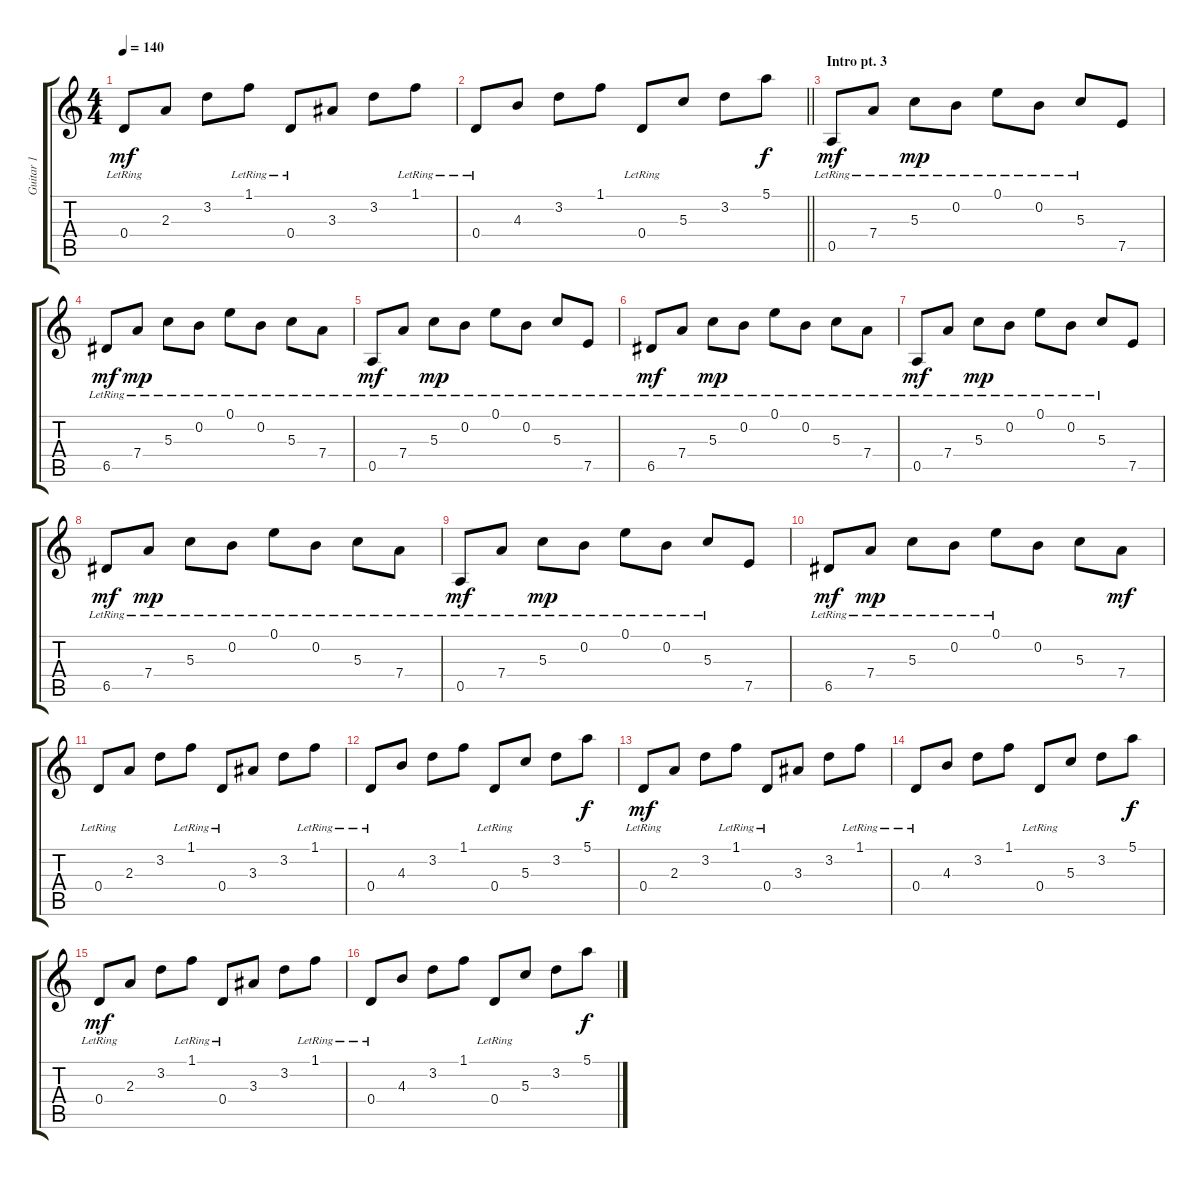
\track ("Guitar 1" "Guitar 1") {instrument electricguitarclean}
\staff {score tabs}
\tuning (E4 B3 G3 D3 A2 E2) {hide}
\ts (4 4)
\tempo 140
\clef g2
\ks c
0.4{lr}.8{dy mf} 2.3.8 3.2.8 1.1{lr}.8 0.4{lr}.8 3.3.8 3.2.8 1.1{lr}.8 |
\barLineRight lightlight
0.4{lr}.8 4.3.8 3.2.8 1.1.8 0.4{lr}.8 5.3.8 3.2.8 5.1.8{dy f} |
\section ("" "Intro pt. 3")
0.5{lr}.8{dy mf} 7.4{lr}.8 5.3{lr}.8{dy mp} 0.2{lr}.8 0.1{lr}.8 0.2{lr}.8 5.3{lr}.8 7.5.8 |
6.5{lr}.8{dy mf} 7.4{lr}.8{dy mp} 5.3{lr}.8 0.2{lr}.8 0.1{lr}.8 0.2{lr}.8 5.3{lr}.8 7.4{lr}.8 |
0.5{lr}.8{dy mf} 7.4{lr}.8 5.3{lr}.8{dy mp} 0.2{lr}.8 0.1{lr}.8 0.2{lr}.8 5.3{lr}.8 7.5{lr}.8 |
6.5{lr}.8{dy mf} 7.4{lr}.8 5.3{lr}.8{dy mp} 0.2{lr}.8 0.1{lr}.8 0.2{lr}.8 5.3{lr}.8 7.4{lr}.8 |
0.5{lr}.8{dy mf} 7.4{lr}.8 5.3{lr}.8{dy mp} 0.2{lr}.8 0.1{lr}.8 0.2{lr}.8 5.3{lr}.8 7.5.8 |
6.5{lr}.8{dy mf} 7.4{lr}.8{dy mp} 5.3{lr}.8 0.2{lr}.8 0.1{lr}.8 0.2{lr}.8 5.3{lr}.8 7.4{lr}.8 |
0.5{lr}.8{dy mf} 7.4{lr}.8 5.3{lr}.8{dy mp} 0.2{lr}.8 0.1{lr}.8 0.2{lr}.8 5.3{lr}.8 7.5.8 |
6.5{lr}.8{dy mf} 7.4{lr}.8{dy mp} 5.3{lr}.8 0.2{lr}.8 0.1{lr}.8 0.2.8 5.3.8 7.4.8{dy mf} |
0.4{lr}.8 2.3.8 3.2.8 1.1{lr}.8 0.4{lr}.8 3.3.8 3.2.8 1.1{lr}.8 |
0.4{lr}.8 4.3.8 3.2.8 1.1.8 0.4{lr}.8 5.3.8 3.2.8 5.1.8{dy f} |
0.4{lr}.8{dy mf} 2.3.8 3.2.8 1.1{lr}.8 0.4{lr}.8 3.3.8 3.2.8 1.1{lr}.8 |
0.4{lr}.8 4.3.8 3.2.8 1.1.8 0.4{lr}.8 5.3.8 3.2.8 5.1.8{dy f} |
0.4{lr}.8{dy mf} 2.3.8 3.2.8 1.1{lr}.8 0.4{lr}.8 3.3.8 3.2.8 1.1{lr}.8 |
0.4{lr}.8 4.3.8 3.2.8 1.1.8 0.4{lr}.8 5.3.8 3.2.8 5.1.8{dy f}
